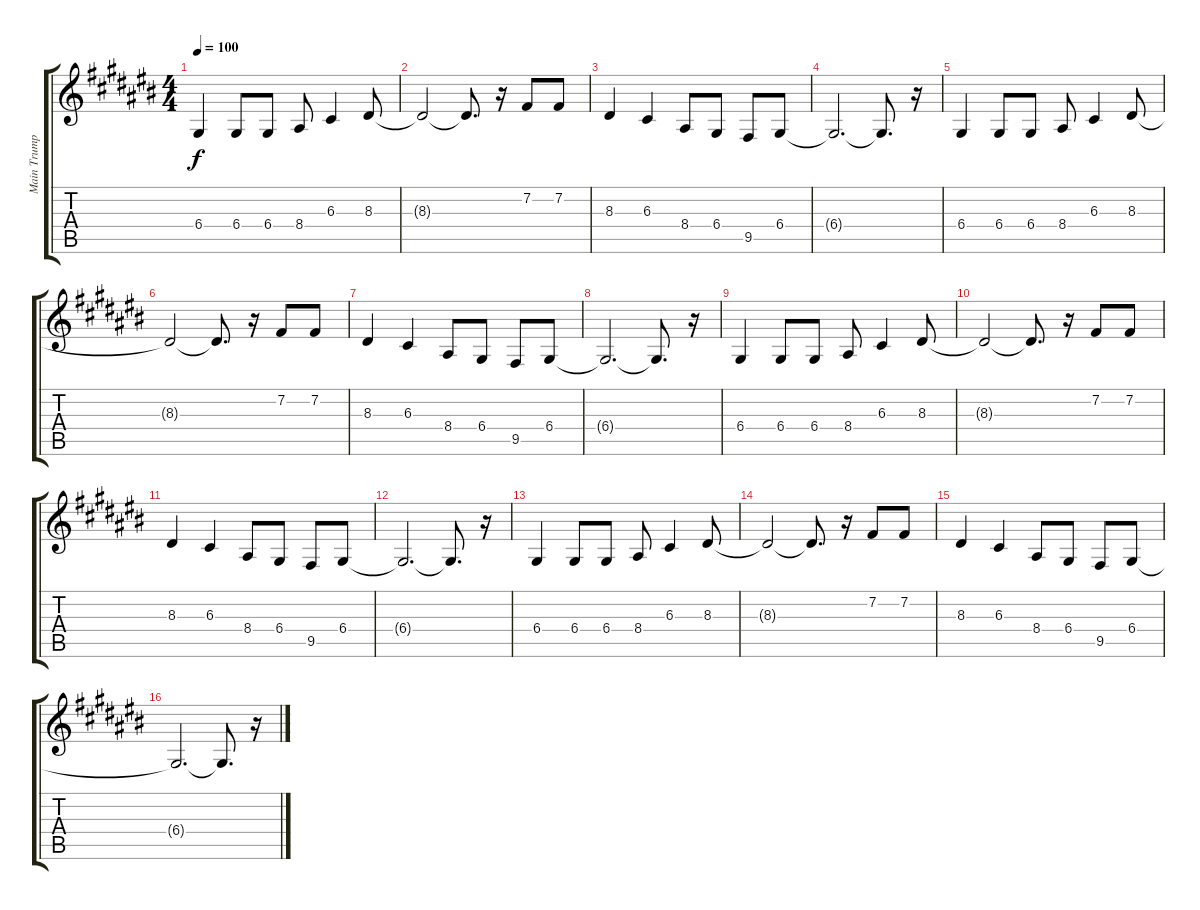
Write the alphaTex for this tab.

\track ("Main Trumpet" "Main Trump") {instrument mutedtrumpet}
\staff {score tabs}
\tuning (E4 B3 G3 D3 A2 E2) {hide}
\ts (4 4)
\tempo 100
\clef g2
\ks c#
6.4.4{dy f} 6.4.8 6.4.8 8.4.8 6.3.4 8.3.8 |
8.3{t}.2 8.3{t}.8{d} r.16 7.2.8 7.2.8 |
8.3.4 6.3.4 8.4.8 6.4.8 9.5.8 6.4.8 |
6.4{t}.2{d} 6.4{t}.8{d} r.16 |
6.4.4 6.4.8 6.4.8 8.4.8 6.3.4 8.3.8 |
8.3{t}.2 8.3{t}.8{d} r.16 7.2.8 7.2.8 |
8.3.4 6.3.4 8.4.8 6.4.8 9.5.8 6.4.8 |
6.4{t}.2{d} 6.4{t}.8{d} r.16 |
6.4.4 6.4.8 6.4.8 8.4.8 6.3.4 8.3.8 |
8.3{t}.2 8.3{t}.8{d} r.16 7.2.8 7.2.8 |
8.3.4 6.3.4 8.4.8 6.4.8 9.5.8 6.4.8 |
6.4{t}.2{d} 6.4{t}.8{d} r.16 |
6.4.4 6.4.8 6.4.8 8.4.8 6.3.4 8.3.8 |
8.3{t}.2 8.3{t}.8{d} r.16 7.2.8 7.2.8 |
8.3.4 6.3.4 8.4.8 6.4.8 9.5.8 6.4.8 |
6.4{t}.2{d} 6.4{t}.8{d} r.16
